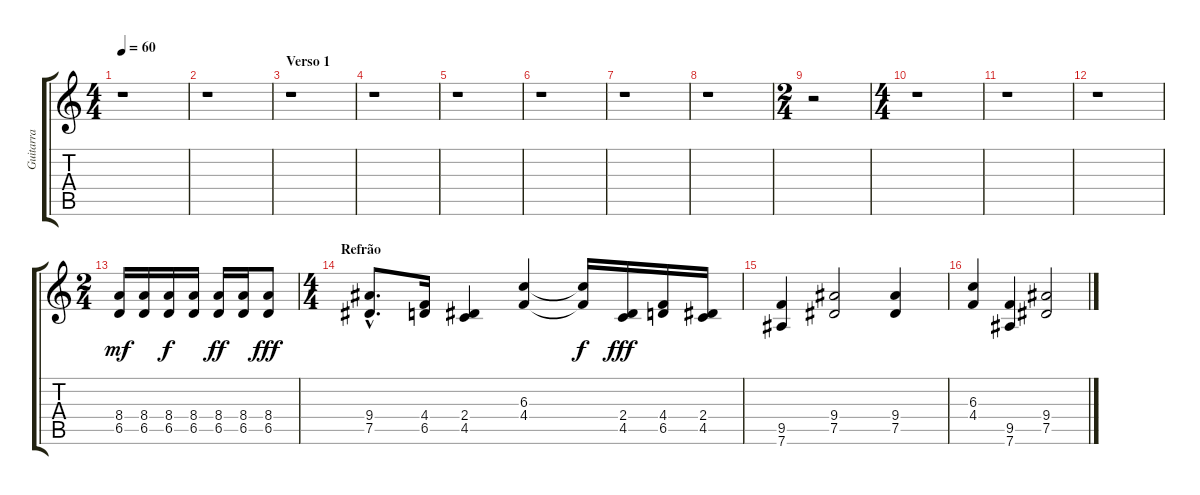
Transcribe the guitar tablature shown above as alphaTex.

\track ("Guitarra" "Guitarra") {instrument distortionguitar}
\staff {score tabs}
\tuning (Eb4 Bb3 Gb3 Db3 Ab2 Eb2) {hide}
\ts (4 4)
\tempo 60
\clef g2
\ks c
r.1{dy mf instrument distortionguitar} |
r.1 |
\section ("" "Verso 1")
r.1 |
r.1 |
r.1 |
r.1 |
r.1 |
r.1 |
\ts (2 4)
r.2 |
\ts (4 4)
r.1 |
r.1 |
r.1 |
\ts (2 4)
(8.4 6.5).16 (8.4 6.5).16 (8.4 6.5).16{dy f} (8.4 6.5).16 (8.4 6.5).16{dy ff} (8.4 6.5).16 (8.4 6.5).8{dy fff} |
\ts (4 4)
\section ("" "Refrão")
(9.4{hac} 7.5{hac}).8{d} (4.4 6.5).16 (2.4 4.5).4 (6.3 4.4).4 (6.3{t} 4.4{t}).16{dy f} (2.4 4.5).16{dy fff} (4.4 6.5).16 (2.4 4.5).16 |
(9.5 7.6).4 (9.4 7.5).2 (9.4 7.5).4 |
(6.3 4.4).4 (9.5 7.6).4 (9.4 7.5).2
